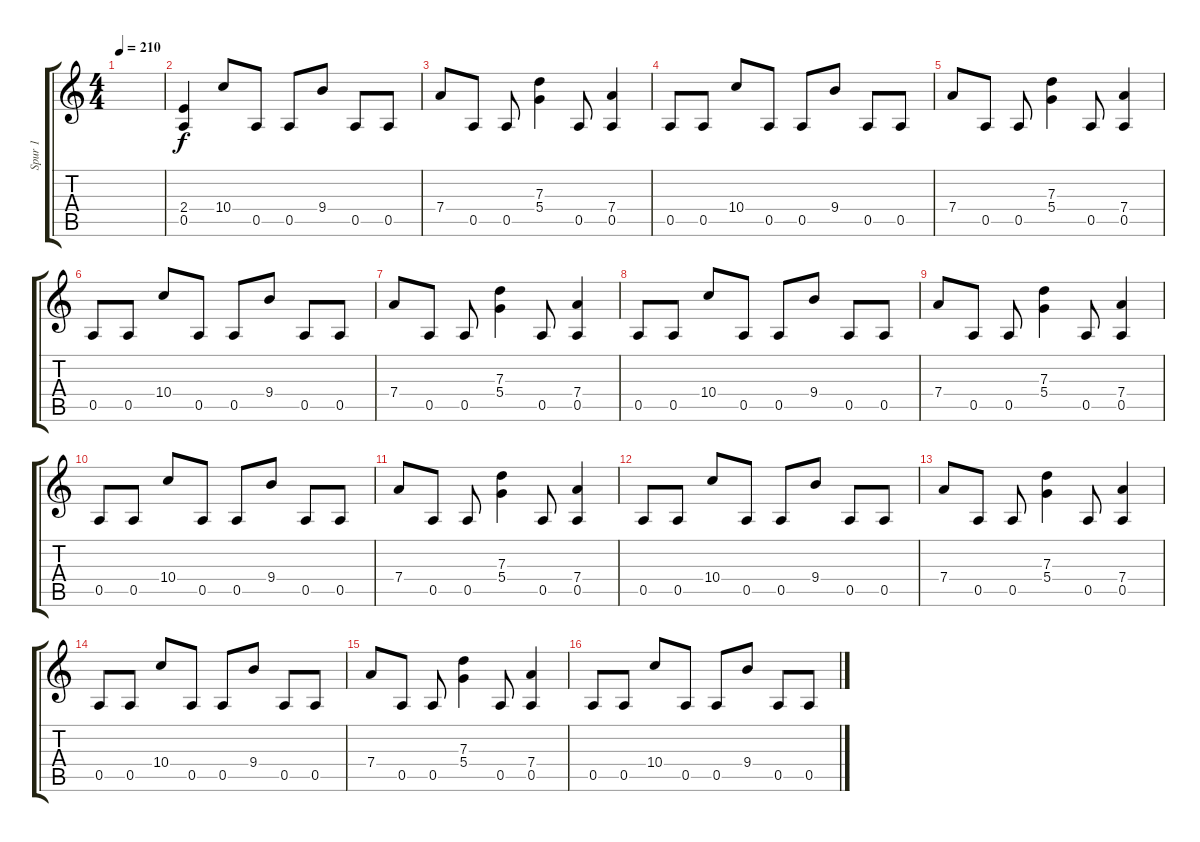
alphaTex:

\track ("Spur 1" "Spur 1") {instrument distortionguitar}
\staff {score tabs}
\tuning (E4 B3 G3 D3 A2 E2) {hide}
\ts (4 4)
\tempo 210
\clef g2
\ks c
|
(2.4 0.5).4 10.4.8 0.5.8 0.5.8 9.4.8 0.5.8 0.5.8 |
7.4.8 0.5.8 0.5.8 (7.3 5.4).4 0.5.8 (7.4 0.5).4 |
0.5.8 0.5.8 10.4.8 0.5.8 0.5.8 9.4.8 0.5.8 0.5.8 |
7.4.8 0.5.8 0.5.8 (7.3 5.4).4 0.5.8 (7.4 0.5).4 |
0.5.8 0.5.8 10.4.8 0.5.8 0.5.8 9.4.8 0.5.8 0.5.8 |
7.4.8 0.5.8 0.5.8 (7.3 5.4).4 0.5.8 (7.4 0.5).4 |
0.5.8 0.5.8 10.4.8 0.5.8 0.5.8 9.4.8 0.5.8 0.5.8 |
7.4.8 0.5.8 0.5.8 (7.3 5.4).4 0.5.8 (7.4 0.5).4 |
0.5.8 0.5.8 10.4.8 0.5.8 0.5.8 9.4.8 0.5.8 0.5.8 |
7.4.8 0.5.8 0.5.8 (7.3 5.4).4 0.5.8 (7.4 0.5).4 |
0.5.8 0.5.8 10.4.8 0.5.8 0.5.8 9.4.8 0.5.8 0.5.8 |
7.4.8 0.5.8 0.5.8 (7.3 5.4).4 0.5.8 (7.4 0.5).4 |
0.5.8 0.5.8 10.4.8 0.5.8 0.5.8 9.4.8 0.5.8 0.5.8 |
7.4.8 0.5.8 0.5.8 (7.3 5.4).4 0.5.8 (7.4 0.5).4 |
0.5.8 0.5.8 10.4.8 0.5.8 0.5.8 9.4.8 0.5.8 0.5.8
